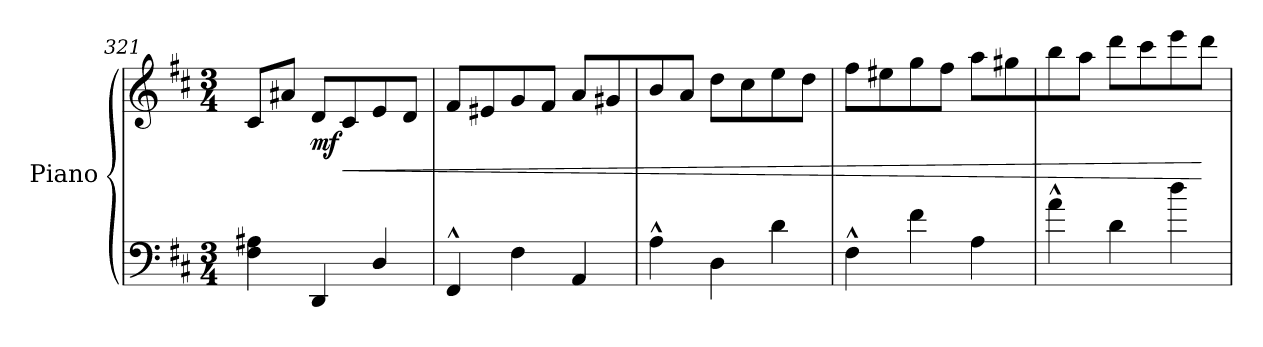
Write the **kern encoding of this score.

**kern	**kern	**dynam
*part1	*part1	*part1
*staff2	*staff1	*staff1/2
*I"Piano	*	*
*I'Pno	*	*
!!LO:PB:g=z
*clefF4	*clefG2	*
*k[f#c#]	*k[f#c#]	*
*D:	*D:	*
*M3/4	*M3/4	*
=321	=321	=321
4F#\ 4A#X\	8c#/	.
.	8a#X/J	.
!	!	!LO:DY:b
4DD/	8d/L	mf
!	!	!LO:HP:b
.	8c#/	<
4D/	8e/	.
.	8d/J	.
!!LO:PB:g=z
=322	=322	=322
4FF#^^/	8f#/L	.
.	8e#X/	.
4F#\	8g/	.
.	8f#/J	.
4AA/	8a/L	.
.	8g#X/	.
=323	=323	=323
4A^^\	8b/	.
.	8a/J	.
4D\	8dd\L	.
.	8cc#\	.
4d\	8ee\	.
.	8dd\J	.
=324	=324	=324
4F#^^\	8ff#\L	.
.	8ee#X\	.
4f#\	8gg\	.
.	8ff#\J	.
4A\	8aa\L	.
.	8gg#X\	.
=325	=325	=325
4a^^\	8bb\	.
.	8aa\J	.
4d\	8ddd\L	.
.	8ccc#\	.
4dd\	8eee\	.
.	8ddd\J	[
=	=	=
*-	*-	*-
